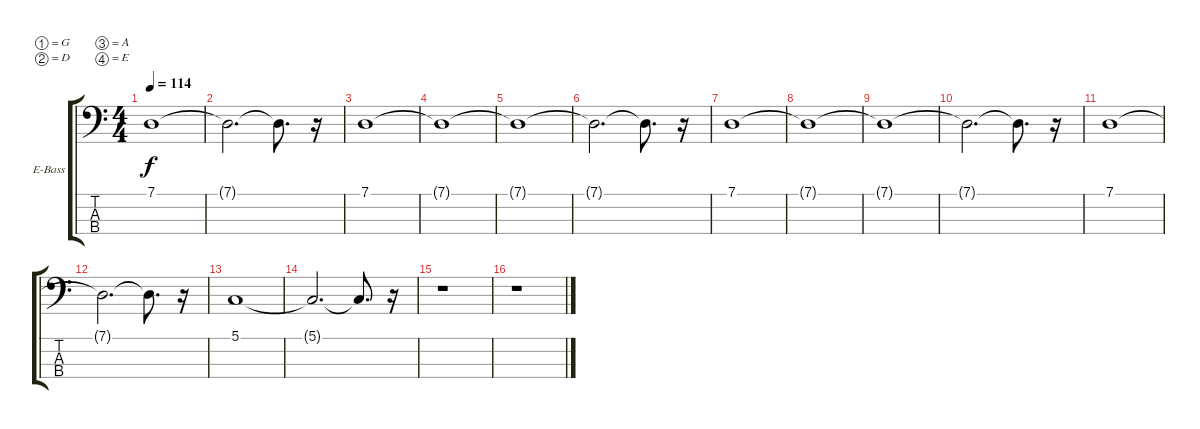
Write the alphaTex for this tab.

\bracketExtendMode groupsimilarinstruments
\firstSystemTrackNameOrientation horizontal
\otherSystemsTrackNameOrientation horizontal
\track ("Basse" "E-Bass") {instrument electricbassfinger}
\staff {score tabs}
\tuning (G1 D1 A0 E0)
\ts (4 4)
\tempo 114
\clef f4
\ks c
7.1{t}.1{dy f} |
7.1{t}.2{d} 7.1{t}.8{d} r.16 |
7.1.1 |
7.1{t}.1 |
7.1{t}.1 |
7.1{t}.2{d} 7.1{t}.8{d} r.16 |
7.1.1 |
7.1{t}.1 |
7.1{t}.1 |
7.1{t}.2{d} 7.1{t}.8{d} r.16 |
7.1.1 |
7.1{t}.2{d} 7.1{t}.8{d} r.16 |
5.1.1 |
5.1{t}.2{d} 5.1{t}.8{d} r.16 |
r.1 |
r.1
